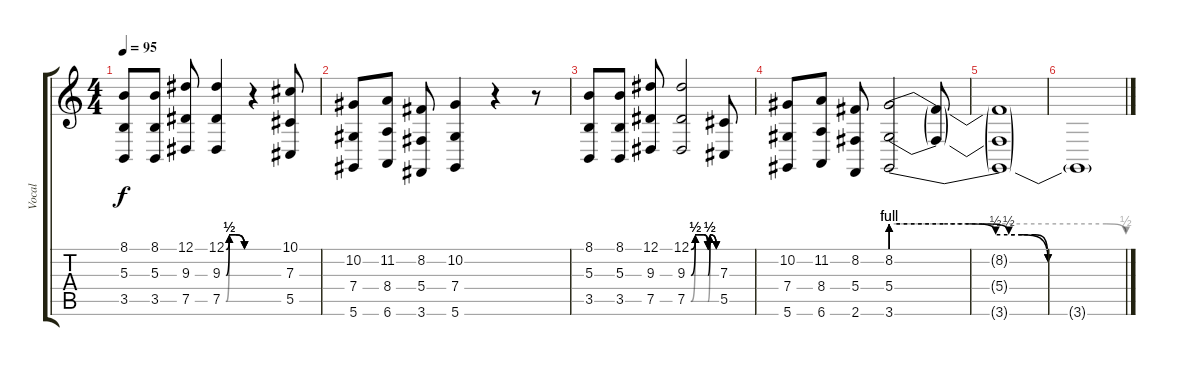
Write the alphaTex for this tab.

\track ("Vocal" "Vocal") {instrument violin}
\staff {score tabs}
\tuning (Eb4 Bb3 Gb3 Db3 Ab2 Eb2) {hide}
\ts (4 4)
\tempo 95
\clef g2
\ks c
(8.1 5.3 3.5).8{dy f} (8.1 5.3 3.5).8 (12.1 9.3 7.5).8 (12.1{be (custom 0 0 10 2 15 2 30 2 60 0)} 9.3{be (custom 0 0 10 2 15 2 30 2 60 0)} 7.5{be (custom 0 0 10 2 15 2 30 2 60 0)}).4 r.4 (10.1 7.3 5.5).8 |
(10.2 7.4 5.6).8 (11.2 8.4 6.6).8 (8.2 5.4 3.6).8 (10.2 7.4 5.6).4 r.4 r.8 |
(8.1 5.3 3.5).8 (8.1 5.3 3.5).8 (12.1 9.3 7.5).8 (12.1{be (custom 0 0 10 2 15 2 30 2 40 0 45 2 60 0)} 9.3{be (custom 0 0 10 2 15 2 30 2 40 0 45 2 60 0)} 7.5{be (custom 0 0 10 2 15 2 30 2 40 0 45 2 60 0)}).2 (7.3 5.5).8 |
(10.2 7.4 5.6).8 (11.2 8.4 6.6).8 (8.2 5.4 2.6).8 (8.2{be (custom 0 4 20 4 35 4 45 2 50 2 55 2 60 0)} 5.4{be (custom 0 4 20 4 30 4 40 2 50 2 60 0)} 3.6{be (custom 0 4 20 4 44 4 55 4 60 2)}).2 (8.2{t} 5.4{t}).8 |
(8.2{t} 5.4{t} 3.6{t}).1 |
3.6{t}.1
